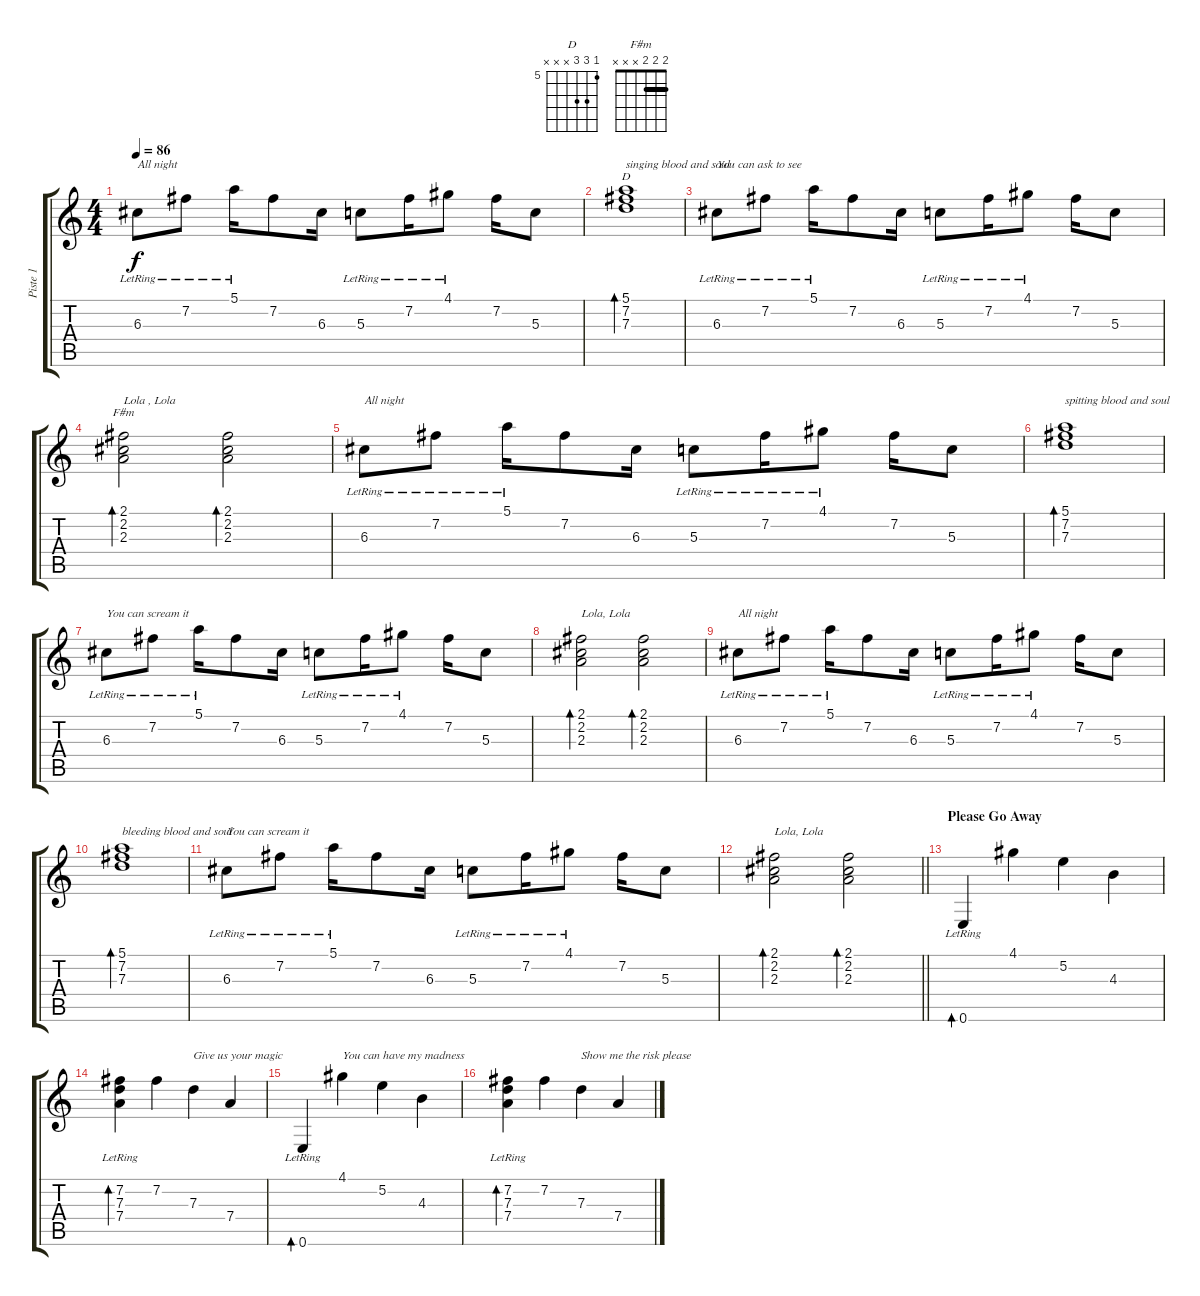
\track ("Piste 1" "Piste 1") {instrument acousticguitarsteel}
\staff {score tabs}
\tuning (E4 B3 G3 D3 A2 E2) {hide}
\chord ("D" 5 7 7 x x x) {firstfret 5}
\chord ("F#m" 2 2 2 x x x) {barre 2}
\ts (4 4)
\tempo 86
\clef g2
\ks c
6.3{lr}.8{txt "All night" dy f} 7.2{lr}.8 5.1{lr}.16 7.2.8 6.3.16 5.3{lr}.8 7.2{lr}.16 4.1{lr}.8 7.2.16 5.3.8 |
(5.1 7.2 7.3).1{bd 120 ch "D" txt "singing blood and soul"} |
6.3{lr}.8{txt "You can ask to see"} 7.2{lr}.8 5.1{lr}.16 7.2.8 6.3.16 5.3{lr}.8 7.2{lr}.16 4.1{lr}.8 7.2.16 5.3.8 |
(2.1 2.2 2.3).2{bd 120 ch "F#m" txt "Lola , Lola"} (2.1 2.2 2.3).2{bd 120} |
6.3{lr}.8{txt "All night"} 7.2{lr}.8 5.1{lr}.16 7.2.8 6.3.16 5.3{lr}.8 7.2{lr}.16 4.1{lr}.8 7.2.16 5.3.8 |
(5.1 7.2 7.3).1{bd 120 txt "spitting blood and soul"} |
6.3{lr}.8{txt "You can scream it"} 7.2{lr}.8 5.1{lr}.16 7.2.8 6.3.16 5.3{lr}.8 7.2{lr}.16 4.1{lr}.8 7.2.16 5.3.8 |
(2.1 2.2 2.3).2{bd 120 txt "Lola, Lola"} (2.1 2.2 2.3).2{bd 120} |
6.3{lr}.8{txt "All night"} 7.2{lr}.8 5.1{lr}.16 7.2.8 6.3.16 5.3{lr}.8 7.2{lr}.16 4.1{lr}.8 7.2.16 5.3.8 |
(5.1 7.2 7.3).1{bd 120 txt "bleeding blood and soul"} |
6.3{lr}.8{txt "You can scream it"} 7.2{lr}.8 5.1{lr}.16 7.2.8 6.3.16 5.3{lr}.8 7.2{lr}.16 4.1{lr}.8 7.2.16 5.3.8 |
\barLineRight lightlight
(2.1 2.2 2.3).2{bd 120 txt "Lola, Lola"} (2.1 2.2 2.3).2{bd 120} |
\section ("" "Please Go Away")
0.6{lr}.4{bd 120} 4.1.4 5.2.4 4.3.4 |
(7.2{lr} 7.3{lr} 7.4{lr}).4{bd 120} 7.2.4 7.3.4{txt "Give us your magic"} 7.4.4 |
0.6{lr}.4{bd 120} 4.1.4{txt "You can have my madness"} 5.2.4 4.3.4 |
(7.2{lr} 7.3{lr} 7.4{lr}).4{bd 120} 7.2.4 7.3.4{txt "Show me the risk please"} 7.4.4
